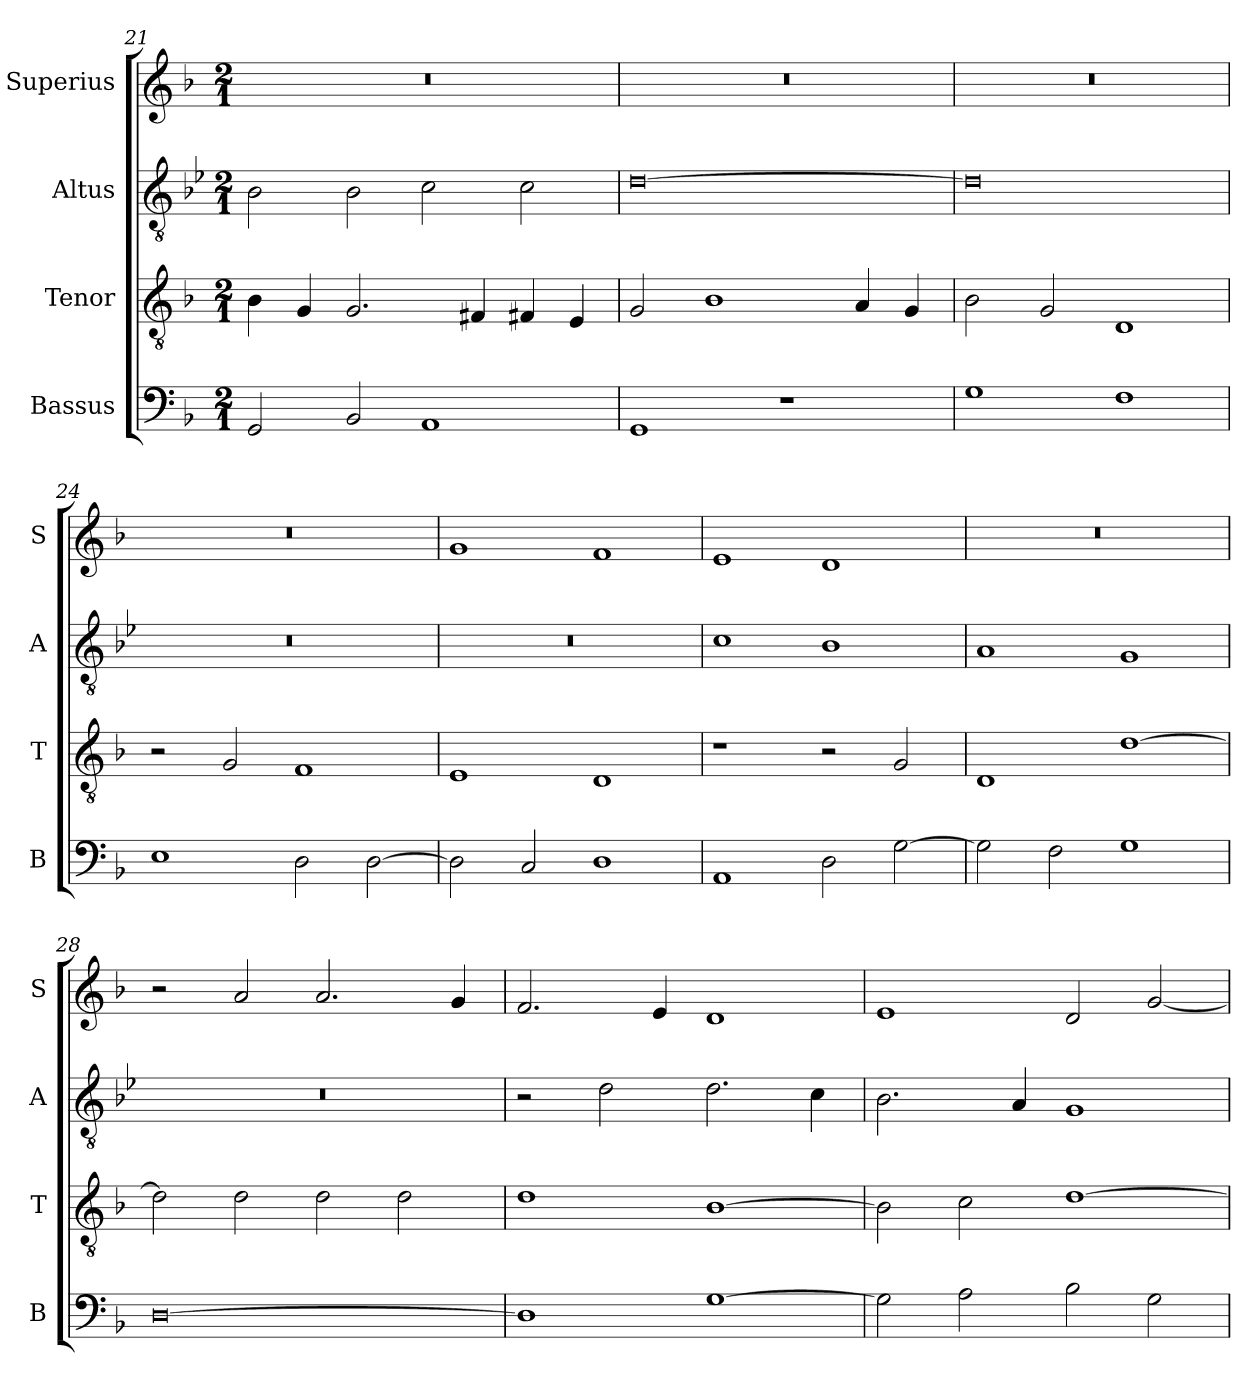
**kern	**kern	**kern	**kern
*part4	*part3	*part2	*part1
*staff4	*staff3	*staff2	*staff1
*I"Bassus	*I"Tenor	*I"Altus	*I"Superius
*I'B	*I'T	*I'A	*I'S
*clefF4	*clefGv2	*clefGv2	*clefG2
*k[b-]	*k[b-]	*k[b-e-]	*k[b-]
*M2/1	*M2/1	*M2/1	*M2/1
=21	=21	=21	=21
2GG	4B-	2B-	0r
.	4G	.	.
2BB-	2.G	2B-	.
1AA	.	2c	.
.	4F#X	.	.
.	4F#X	2c	.
.	4E	.	.
=22	=22	=22	=22
1GG	2G	[0d	0r
.	1B-	.	.
1r	.	.	.
.	4A	.	.
.	4G	.	.
=23	=23	=23	=23
1G	2B-	0d]	0r
.	2G	.	.
1F	1D	.	.
=24	=24	=24	=24
1E	2r	0r	0r
.	2G	.	.
2D	1F	.	.
[2D	.	.	.
=25	=25	=25	=25
2D]	1E	0r	1g
2C	.	.	.
1D	1D	.	1f
=26	=26	=26	=26
1AA	1r	1c	1e
2D	2r	1B-	1d
[2G	2G	.	.
=27	=27	=27	=27
2G]	1D	1A	0r
2F	.	.	.
1G	[1d	1G	.
=28	=28	=28	=28
[0D	2d]	0r	2r
.	2d	.	2a
.	2d	.	2.a
.	2d	.	.
.	.	.	4g
=29	=29	=29	=29
1D]	1d	2r	2.f
.	.	2d	.
.	.	.	4e
[1G	[1B-	2.d	1d
.	.	4c	.
=30	=30	=30	=30
2G]	2B-]	2.B-	1e
2A	2c	.	.
.	.	4A	.
2B-	[1d	1G	2d
2G	.	.	[2g
=	=	=	=
*-	*-	*-	*-
